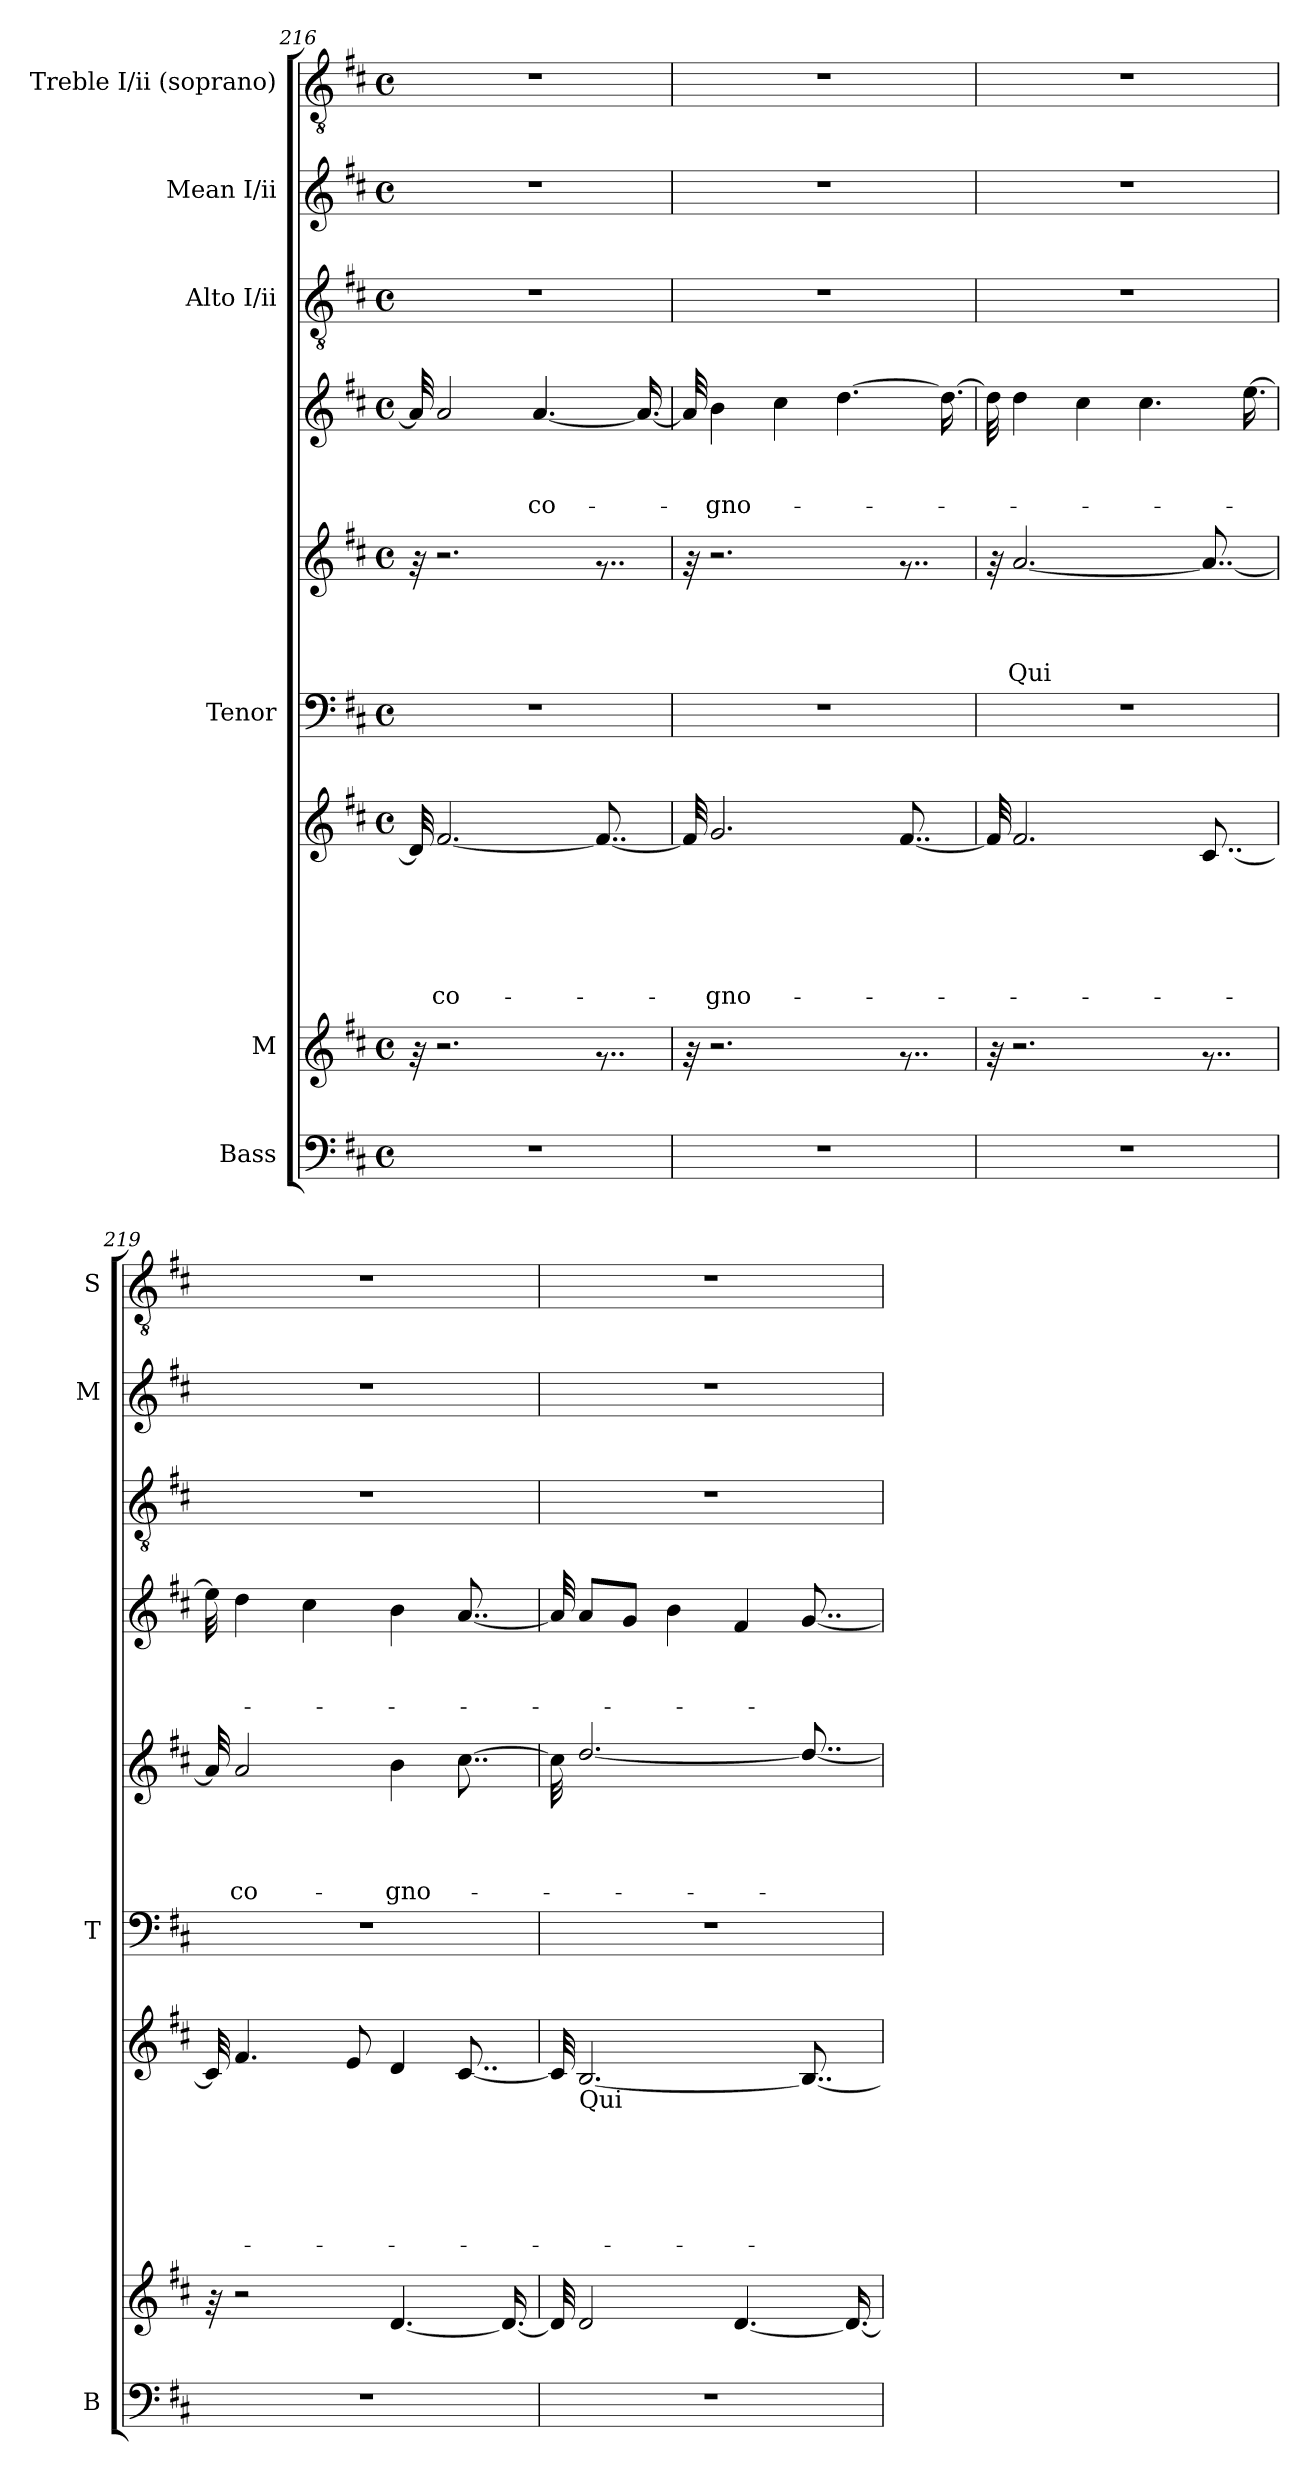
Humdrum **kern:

**kern	**kern	**kern	**text	**text	**text	**text	**text	**text	**kern	**kern	**text	**text	**text	**text	**kern	**text	**text	**text	**kern	**kern	**kern
*part8	*part7	*part7	*part7	*part7	*part7	*part7	*part7	*part7	*part6	*part5	*part5	*part5	*part5	*part5	*part4	*part4	*part4	*part4	*part3	*part2	*part1
*staff9	*staff8	*staff7	*staff7	*staff7	*staff7	*staff7	*staff7	*staff7	*staff6	*staff5	*staff5	*staff5	*staff5	*staff5	*staff4	*staff4	*staff4	*staff4	*staff3	*staff2	*staff1
*I"Bass	*I"M	*	*	*	*	*	*	*	*I"Tenor	*	*	*	*	*	*	*	*	*	*I"Alto I/ii	*I"Mean I/ii	*I"Treble I/ii (soprano)
*I'B	*	*	*	*	*	*	*	*	*I'T	*	*	*	*	*	*	*	*	*	*	*I'M	*I'S
*clefF4	*clefG2	*clefG2	*	*	*	*	*	*	*clefF4	*clefG2	*	*	*	*	*clefG2	*	*	*	*clefGv2	*clefG2	*clefGv2
*k[f#c#]	*k[f#c#]	*k[f#c#]	*	*	*	*	*	*	*k[f#c#]	*k[f#c#]	*	*	*	*	*k[f#c#]	*	*	*	*k[f#c#]	*k[f#c#]	*k[f#c#]
*D:	*D:	*D:	*	*	*	*	*	*	*D:	*D:	*	*	*	*	*D:	*	*	*	*D:	*D:	*D:
*M4/4	*M4/4	*M4/4	*	*	*	*	*	*	*M4/4	*M4/4	*	*	*	*	*M4/4	*	*	*	*M4/4	*M4/4	*M4/4
*met(c)	*met(c)	*met(c)	*	*	*	*	*	*	*met(c)	*met(c)	*	*	*	*	*met(c)	*	*	*	*met(c)	*met(c)	*met(c)
=216	=216	=216	=216	=216	=216	=216	=216	=216	=216	=216	=216	=216	=216	=216	=216	=216	=216	=216	=216	=216	=216
1r	32rf	32d/]	.	.	.	.	.	.	1r	32rf	.	.	.	.	32a/]	.	.	.	1r	1r	1r
!	!	!	!	!	!	!	!	!LO:LY:b	!	!	!	!	!	!	!	!	!	!	!	!	!
.	2.r	[<2.f#/	.	.	.	.	.	co-	.	2.r	.	.	.	.	2a/	.	.	.	.	.	.
!	!	!	!	!	!	!	!	!	!	!	!	!	!	!	!	!	!	!LO:LY:b:rj	!	!	!
.	.	.	.	.	.	.	.	.	.	.	.	.	.	.	[<4.a/	.	.	co-	.	.	.
.	8..rf	8..f#/_	.	.	.	.	.	.	.	8..rf	.	.	.	.	.	.	.	.	.	.	.
.	.	.	.	.	.	.	.	.	.	.	.	.	.	.	16.a/_	.	.	.	.	.	.
=217	=217	=217	=217	=217	=217	=217	=217	=217	=217	=217	=217	=217	=217	=217	=217	=217	=217	=217	=217	=217	=217
1r	32rf	32f#/]	.	.	.	.	.	.	1r	32rf	.	.	.	.	32a/]	.	.	.	1r	1r	1r
!	!	!	!	!	!	!	!	!LO:LY:b	!	!	!	!	!	!	!	!	!	!LO:LY:b:rj	!	!	!
.	2.r	2.g/	.	.	.	.	.	-gno-	.	2.r	.	.	.	.	4b\	.	.	-gno-	.	.	.
.	.	.	.	.	.	.	.	.	.	.	.	.	.	.	4cc#\	.	.	.	.	.	.
.	.	.	.	.	.	.	.	.	.	.	.	.	.	.	[>4.dd\	.	.	.	.	.	.
.	8..rf	[<8..f#/	.	.	.	.	.	.	.	8..rf	.	.	.	.	.	.	.	.	.	.	.
.	.	.	.	.	.	.	.	.	.	.	.	.	.	.	16.dd\_	.	.	.	.	.	.
=218	=218	=218	=218	=218	=218	=218	=218	=218	=218	=218	=218	=218	=218	=218	=218	=218	=218	=218	=218	=218	=218
1r	32rf	32f#/]	.	.	.	.	.	.	1r	32rf	.	.	.	.	32dd\]	.	.	.	1r	1r	1r
!	!	!	!	!	!	!	!	!	!	!	!	!	!	!LO:LY:b	!	!	!	!	!	!	!
.	2.r	2.f#/	.	.	.	.	.	.	.	[<2.a/	.	.	.	Qui	4dd\	.	.	.	.	.	.
.	.	.	.	.	.	.	.	.	.	.	.	.	.	.	4cc#\	.	.	.	.	.	.
.	.	.	.	.	.	.	.	.	.	.	.	.	.	.	4.cc#\	.	.	.	.	.	.
.	8..rf	[<8..c#/	.	.	.	.	.	.	.	8..a/_	.	.	.	.	.	.	.	.	.	.	.
.	.	.	.	.	.	.	.	.	.	.	.	.	.	.	[>16.ee\	.	.	.	.	.	.
=219	=219	=219	=219	=219	=219	=219	=219	=219	=219	=219	=219	=219	=219	=219	=219	=219	=219	=219	=219	=219	=219
1r	32rf	32c#/]	.	.	.	.	.	.	1r	32a/]	.	.	.	.	32ee\]	.	.	.	1r	1r	1r
!	!	!	!	!	!	!	!	!	!	!	!	!	!	!LO:LY:b	!	!	!	!	!	!	!
.	2r	4.f#/	.	.	.	.	.	.	.	2a/	.	.	.	co-	4dd\	.	.	.	.	.	.
.	.	.	.	.	.	.	.	.	.	.	.	.	.	.	4cc#\	.	.	.	.	.	.
.	.	8e/	.	.	.	.	.	.	.	.	.	.	.	.	.	.	.	.	.	.	.
!	!	!	!	!	!	!	!	!	!	!	!	!	!	!LO:LY:b	!	!	!	!	!	!	!
.	[<4.d/	4d/	.	.	.	.	.	.	.	4b\	.	.	.	-gno-	4b\	.	.	.	.	.	.
.	.	[<8..c#/	.	.	.	.	.	.	.	[>8..cc#\	.	.	.	.	[<8..a/	.	.	.	.	.	.
.	16.d/_	.	.	.	.	.	.	.	.	.	.	.	.	.	.	.	.	.	.	.	.
=220	=220	=220	=220	=220	=220	=220	=220	=220	=220	=220	=220	=220	=220	=220	=220	=220	=220	=220	=220	=220	=220
1r	32d/]	32c#/]	.	.	.	.	.	.	1r	32cc#\]	.	.	.	.	32a/]	.	.	.	1r	1r	1r
!	!	!LO:TX:b:t=Qui	!	!	!	!	!	!	!	!	!	!	!	!	!	!	!	!	!	!	!
.	2d/	[<2.B/	.	.	.	.	.	.	.	[<2.dd/	.	.	.	.	8a/L	.	.	.	.	.	.
.	.	.	.	.	.	.	.	.	.	.	.	.	.	.	8g/J	.	.	.	.	.	.
.	.	.	.	.	.	.	.	.	.	.	.	.	.	.	4b\	.	.	.	.	.	.
.	[<4.d/	.	.	.	.	.	.	.	.	.	.	.	.	.	4f#/	.	.	.	.	.	.
.	.	8..B/_	.	.	.	.	.	.	.	8..dd/_	.	.	.	.	[<8..g/	.	.	.	.	.	.
.	16.d/_	.	.	.	.	.	.	.	.	.	.	.	.	.	.	.	.	.	.	.	.
=	=	=	=	=	=	=	=	=	=	=	=	=	=	=	=	=	=	=	=	=	=
*-	*-	*-	*-	*-	*-	*-	*-	*-	*-	*-	*-	*-	*-	*-	*-	*-	*-	*-	*-	*-	*-
